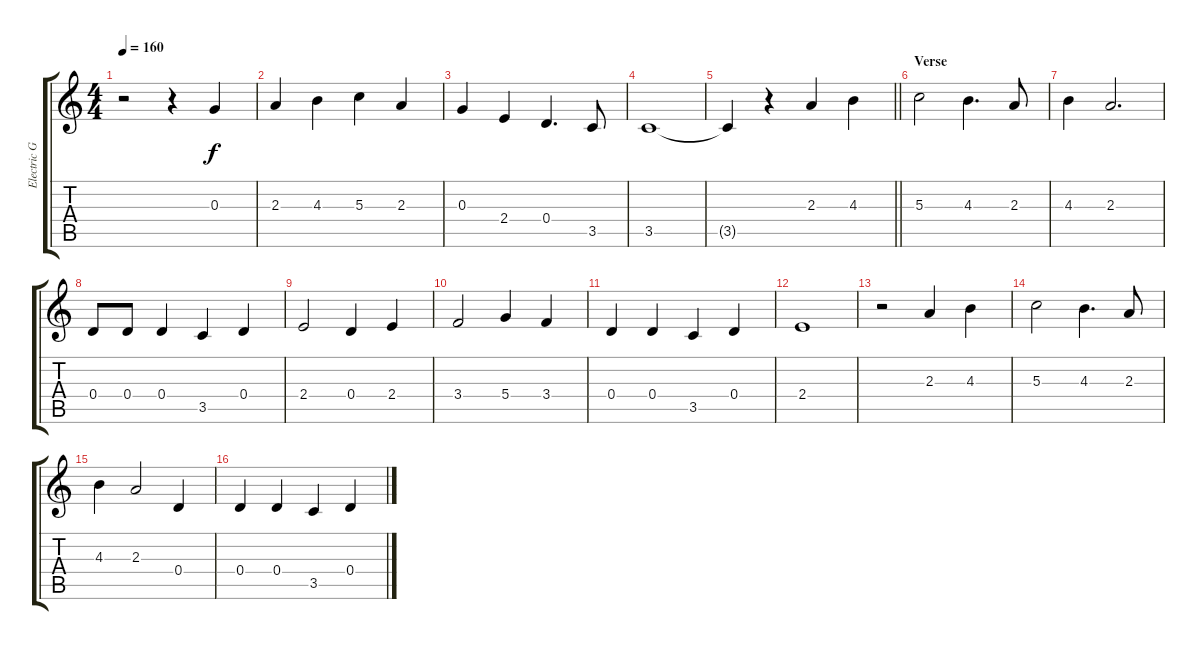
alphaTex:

\track ("Electric Guitar" "Electric G") {instrument electricguitarclean}
\staff {score tabs}
\tuning (E4 B3 G3 D3 A2 E2) {hide}
\ts (4 4)
\tempo 160
\clef g2
\ks c
r.2{dy f} r.4 0.3.4 |
2.3.4 4.3.4 5.3.4 2.3.4 |
0.3.4 2.4.4 0.4.4{d} 3.5.8 |
3.5.1 |
\barLineRight lightlight
3.5{t}.4 r.4 2.3.4 4.3.4 |
\section ("" "Verse")
5.3.2 4.3.4{d} 2.3.8 |
4.3.4 2.3.2{d} |
0.4.8 0.4.8 0.4.4 3.5.4 0.4.4 |
2.4.2 0.4.4 2.4.4 |
3.4.2 5.4.4 3.4.4 |
0.4.4 0.4.4 3.5.4 0.4.4 |
2.4.1 |
r.2 2.3.4 4.3.4 |
5.3.2 4.3.4{d} 2.3.8 |
4.3.4 2.3.2 0.4.4 |
0.4.4 0.4.4 3.5.4 0.4.4
